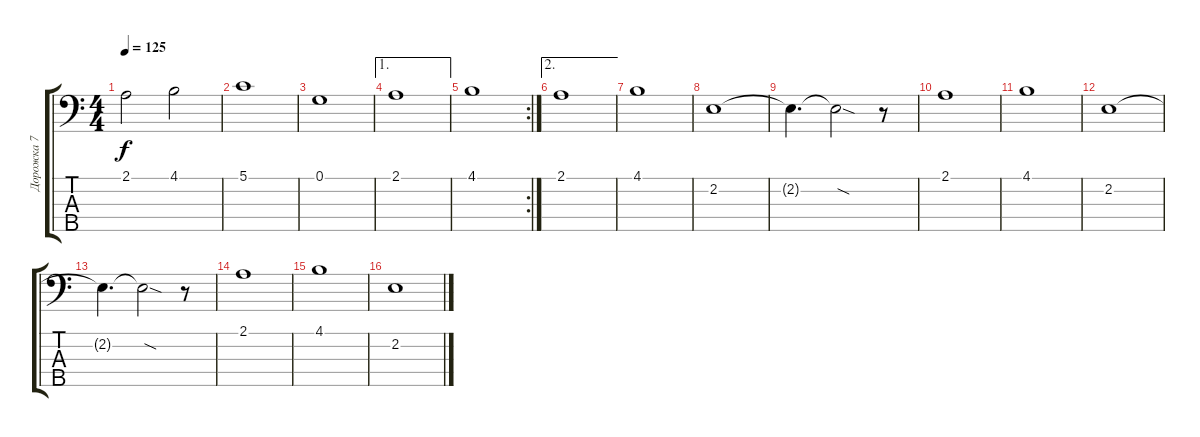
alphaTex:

\track ("Дорожка 7" "Дорожка 7") {instrument distortionguitar}
\staff {score tabs}
\tuning (G2 D2 A1 E1 B0) {hide}
\ts (4 4)
\tempo 125
\clef f4
\ks c
2.1.2{dy f} 4.1.2 |
5.1.1 |
0.1.1 |
\ae 1
2.1.1 |
\rc 2
4.1.1 |
\ae 2
2.1.1 |
4.1.1 |
2.2.1 |
2.2{t}.4{d} 2.2{sod t}.2 r.8 |
2.1.1 |
4.1.1 |
2.2.1 |
2.2{t}.4{d} 2.2{sod t}.2 r.8 |
2.1.1 |
4.1.1 |
2.2.1
